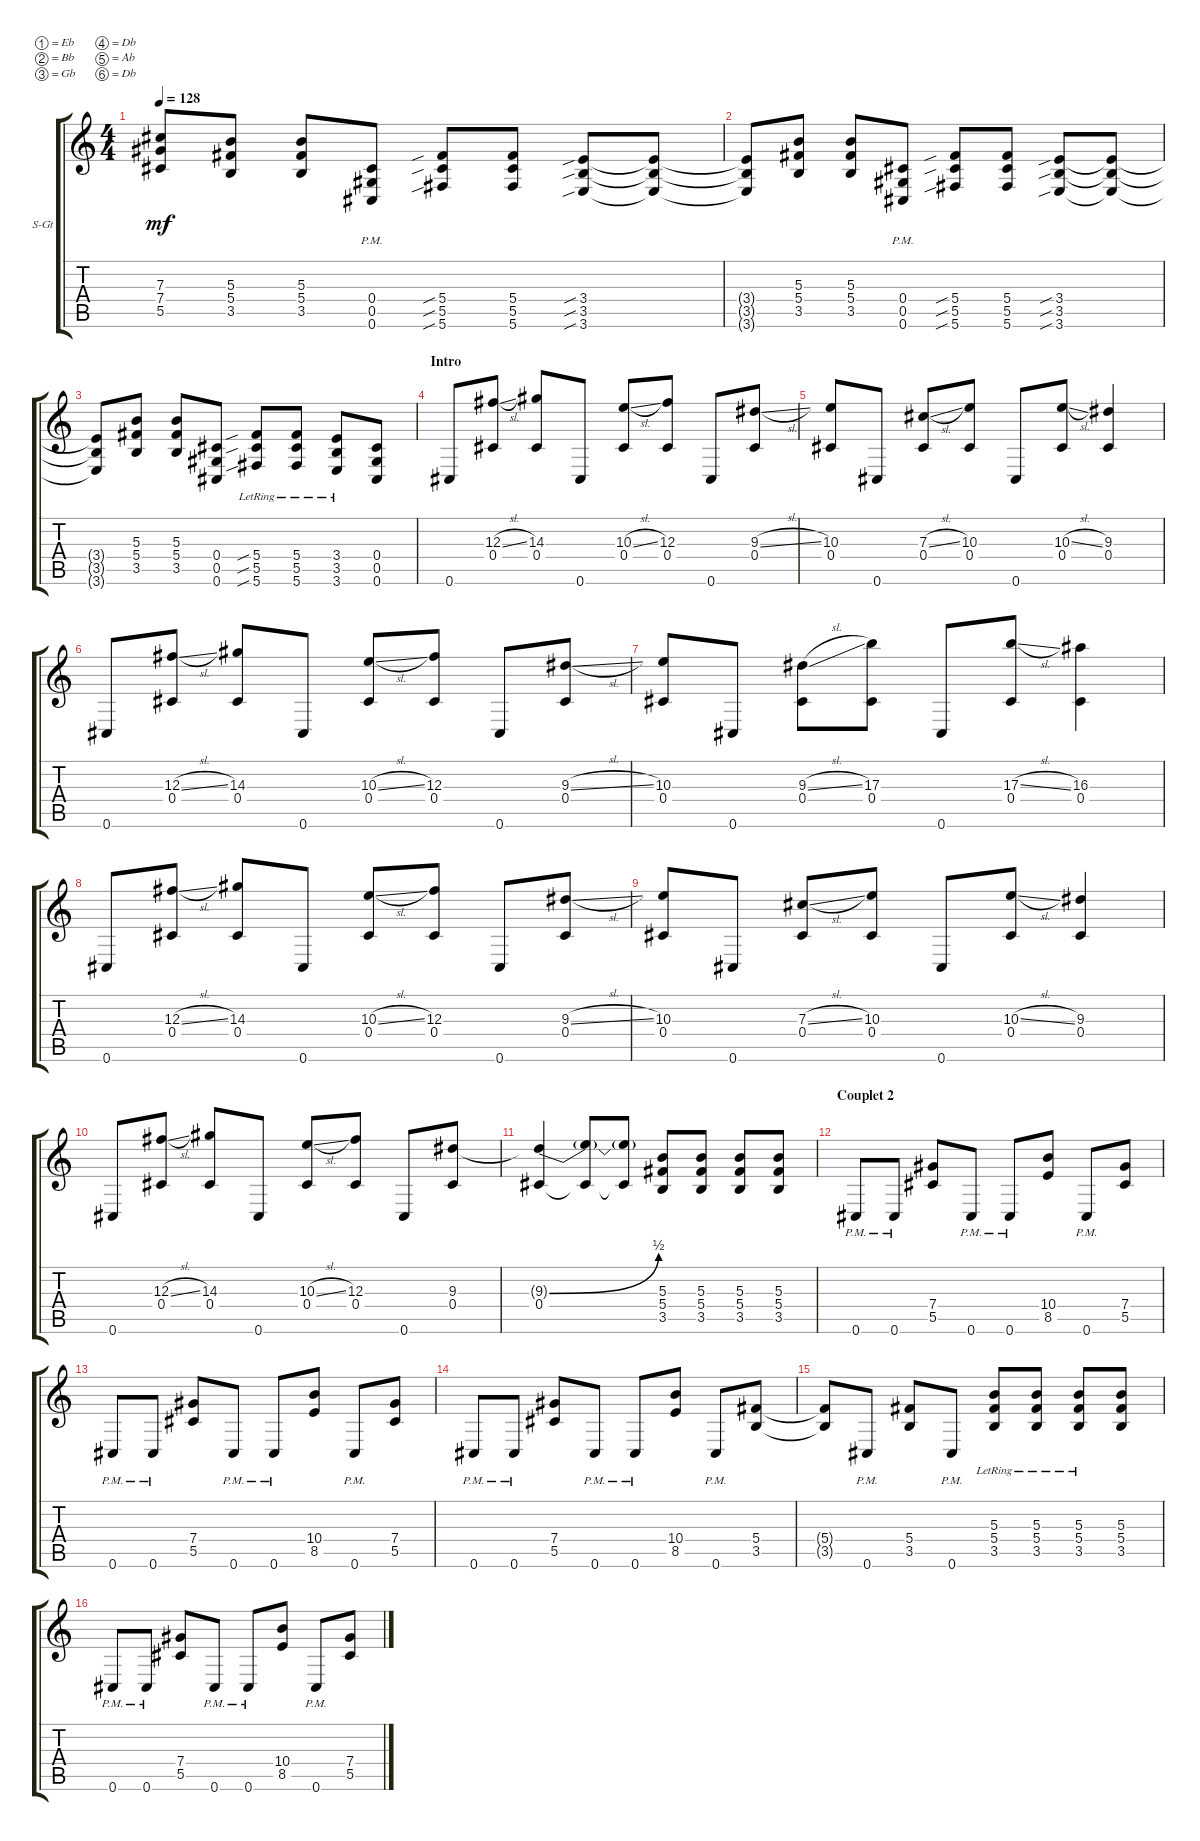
\defaultSystemsLayout 4
\bracketExtendMode groupsimilarinstruments
\firstSystemTrackNameOrientation horizontal
\otherSystemsTrackNameOrientation horizontal
\track ("Mike Brown" "S-Gt") {solo instrument acousticguitarsteel}
\staff {score tabs}
\tuning (Eb4 Bb3 Gb3 Db3 Ab2 Db2)
\ts (4 4)
\tempo 128
\clef g2
\ks c
(5.5{t} 7.4{t} 7.3{t}).8{dy mf} (3.5 5.4 5.3).8 (3.5 5.4 5.3).8 (0.5{pm} 0.4{pm} 0.6{pm}).8 (5.6{sib} 5.5{sib} 5.4{sib}).8 (5.4 5.5 5.6).8 (3.6{sib} 3.5{sib} 3.4{sib}).8 (3.4{t} 3.5{t} 3.6{t}).8 |
(3.5{t} 3.4{t} 3.6{t}).8 (3.5 5.4 5.3).8 (3.5 5.4 5.3).8 (0.5{pm} 0.4{pm} 0.6{pm}).8 (5.6{sib} 5.5{sib} 5.4{sib}).8 (5.4 5.5 5.6).8 (3.6{sib} 3.5{sib} 3.4{sib}).8 (3.4{t} 3.5{t} 3.6{t}).8 |
(3.5{t} 3.4{t} 3.6{t}).8 (3.5 5.4 5.3).8 (3.5 5.4 5.3).8 (0.5 0.4 0.6).8 (5.6{sib lr} 5.5{sib lr} 5.4{sib lr}).8 (5.4{lr} 5.5{lr} 5.6{lr}).8 (3.6{lr} 3.5{lr} 3.4{lr}).8 (0.4 0.5 0.6).8 |
\section ("" "Intro")
0.6.8 (12.3{sl} 0.4).8 (0.4 14.3).8 0.6.8 (10.3{sl} 0.4).8 (12.3 0.4).8 0.6.8 (9.3{sl} 0.4).8 |
(10.3 0.4).8 0.6.8 (7.3{sl} 0.4).8 (10.3 0.4).8 0.6.8 (10.3{sl} 0.4).8 (9.3 0.4).4 |
0.6.8 (12.3{sl} 0.4).8 (0.4 14.3).8 0.6.8 (10.3{sl} 0.4).8 (12.3 0.4).8 0.6.8 (9.3{sl} 0.4).8 |
(10.3 0.4).8 0.6.8 (9.3{sl} 0.4).8 (0.4 17.3).8 0.6.8 (0.4 17.3{sl}).8 (16.3 0.4).4 |
0.6.8 (12.3{sl} 0.4).8 (0.4 14.3).8 0.6.8 (10.3{sl} 0.4).8 (12.3 0.4).8 0.6.8 (9.3{sl} 0.4).8 |
(10.3 0.4).8 0.6.8 (7.3{sl} 0.4).8 (10.3 0.4).8 0.6.8 (10.3{sl} 0.4).8 (9.3 0.4).4 |
0.6.8 (12.3{sl} 0.4).8 (0.4 14.3).8 0.6.8 (10.3{sl} 0.4).8 (12.3 0.4).8 0.6.8 (9.3 0.4).8 |
(9.3{be (bend 0 0 59.4 2) t} 0.4).4 (9.3{t} 0.4{t}).8 (9.3{t} 0.4{t}).8 (5.3 3.5 5.4).8 (5.3 3.5 5.4).8 (5.3 3.5 5.4).8 (5.3 5.4 3.5).8 |
\section ("" "Couplet 2")
0.6{pm}.8 0.6{pm}.8 (5.5 7.4).8 0.6{pm}.8 0.6{pm}.8 (8.5 10.4).8 0.6{pm}.8 (5.5 7.4).8 |
0.6{pm}.8 0.6{pm}.8 (5.5 7.4).8 0.6{pm}.8 0.6{pm}.8 (8.5 10.4).8 0.6{pm}.8 (5.5 7.4).8 |
0.6{pm}.8 0.6{pm}.8 (5.5 7.4).8 0.6{pm}.8 0.6{pm}.8 (8.5 10.4).8 0.6{pm}.8 (3.5 5.4).8 |
(5.4{t} 3.5{t}).8 0.6{pm}.8 (3.5 5.4).8 0.6{pm}.8 (5.4{lr} 3.5{lr} 5.3{lr}).8 (5.4{lr} 3.5{lr} 5.3{lr}).8 (5.4{lr} 3.5{lr} 5.3{lr}).8 (3.5 5.4 5.3).8 |
0.6{pm}.8 0.6{pm}.8 (5.5 7.4).8 0.6{pm}.8 0.6{pm}.8 (8.5 10.4).8 0.6{pm}.8 (5.5 7.4).8
